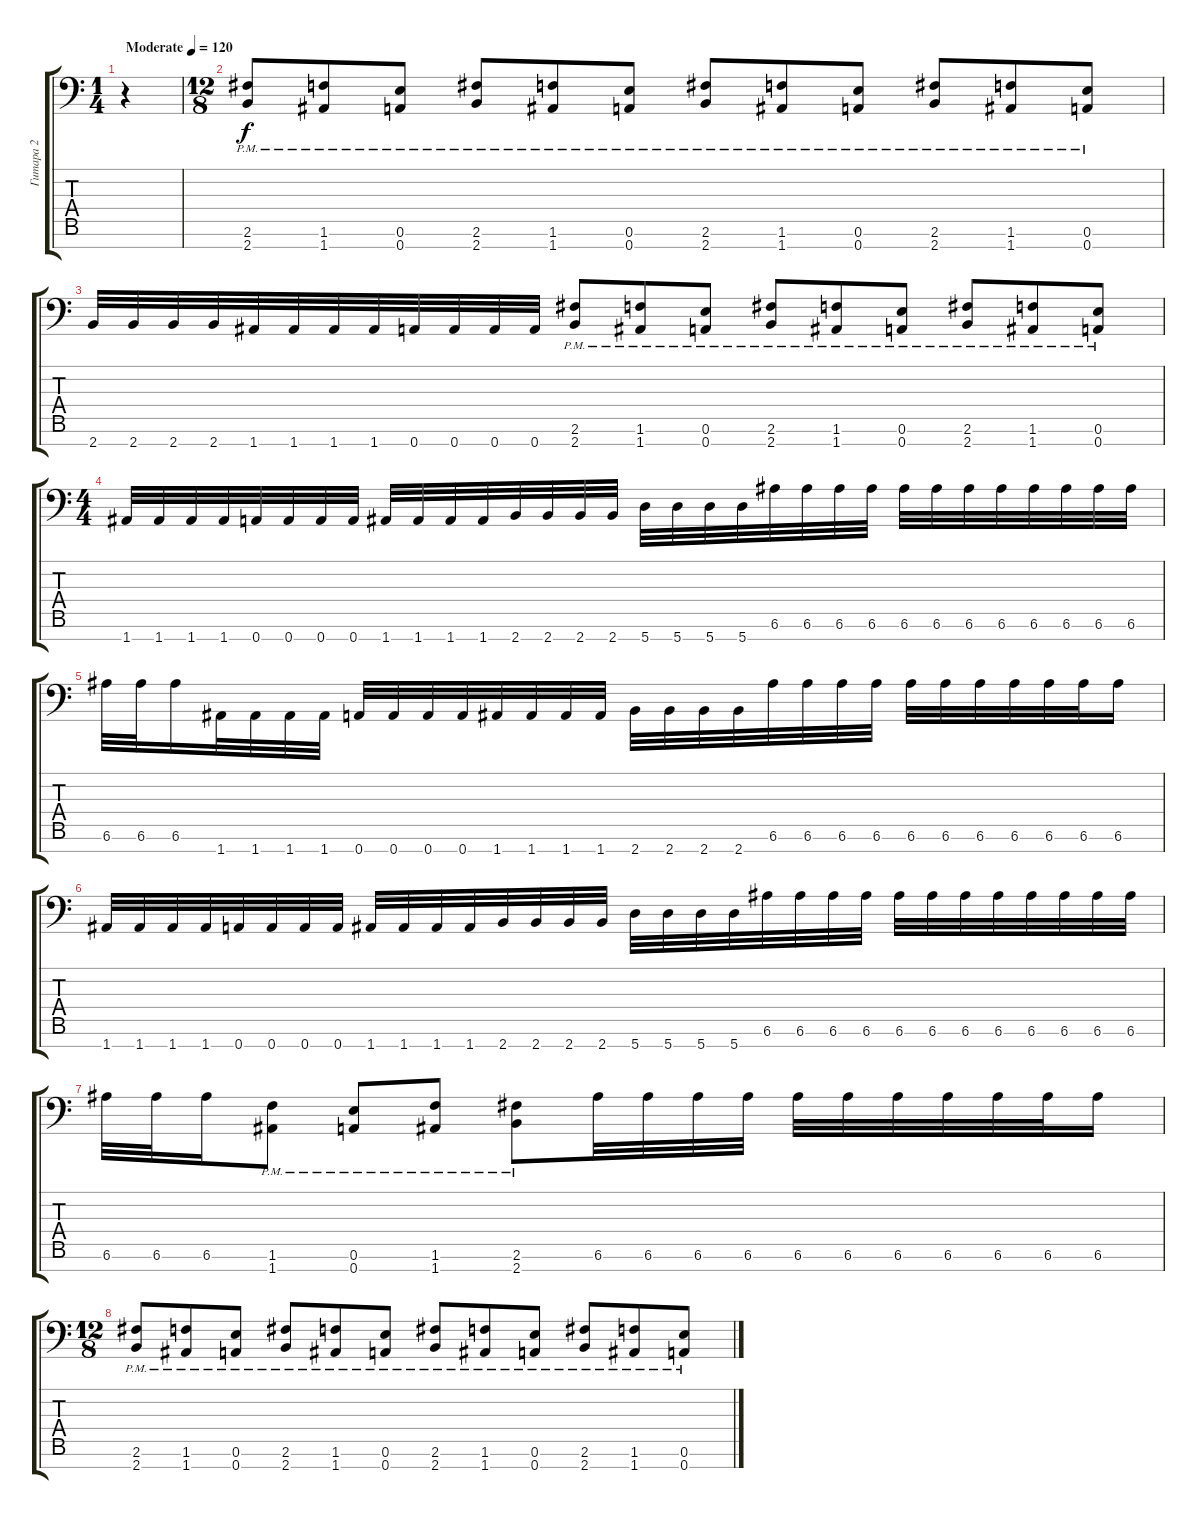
\track ("Гитара 2" "Гитара 2") {instrument distortionguitar}
\staff {score tabs}
\tuning (E4 B3 G3 D3 A2 E2 A1) {hide}
\ts (1 4)
\tempo (120 "Moderate")
\clef f4
\ks c
r.4{dy f instrument distortionguitar} |
\ts (12 8)
(2.6{pm} 2.7{pm}).8 (1.6{pm} 1.7{pm}).8 (0.6{pm} 0.7{pm}).8 (2.6{pm} 2.7{pm}).8 (1.6{pm} 1.7{pm}).8 (0.6{pm} 0.7{pm}).8 (2.6{pm} 2.7{pm}).8 (1.6{pm} 1.7{pm}).8 (0.6{pm} 0.7{pm}).8 (2.6{pm} 2.7{pm}).8 (1.6{pm} 1.7{pm}).8 (0.6{pm} 0.7{pm}).8 |
2.7.32 2.7.32 2.7.32 2.7.32 1.7.32 1.7.32 1.7.32 1.7.32 0.7.32 0.7.32 0.7.32 0.7.32 (2.6{pm} 2.7{pm}).8 (1.6{pm} 1.7{pm}).8 (0.6{pm} 0.7{pm}).8 (2.6{pm} 2.7{pm}).8 (1.6{pm} 1.7{pm}).8 (0.6{pm} 0.7{pm}).8 (2.6{pm} 2.7{pm}).8 (1.6{pm} 1.7{pm}).8 (0.6{pm} 0.7{pm}).8 |
\ts (4 4)
1.7.32 1.7.32 1.7.32 1.7.32 0.7.32 0.7.32 0.7.32 0.7.32 1.7.32 1.7.32 1.7.32 1.7.32 2.7.32 2.7.32 2.7.32 2.7.32 5.7.32 5.7.32 5.7.32 5.7.32 6.6.32 6.6.32 6.6.32 6.6.32 6.6.32 6.6.32 6.6.32 6.6.32 6.6.32 6.6.32 6.6.32 6.6.32 |
6.6.32 6.6.32 6.6.16 1.7.32 1.7.32 1.7.32 1.7.32 0.7.32 0.7.32 0.7.32 0.7.32 1.7.32 1.7.32 1.7.32 1.7.32 2.7.32 2.7.32 2.7.32 2.7.32 6.6.32 6.6.32 6.6.32 6.6.32 6.6.32 6.6.32 6.6.32 6.6.32 6.6.32 6.6.32 6.6.16 |
1.7.32 1.7.32 1.7.32 1.7.32 0.7.32 0.7.32 0.7.32 0.7.32 1.7.32 1.7.32 1.7.32 1.7.32 2.7.32 2.7.32 2.7.32 2.7.32 5.7.32 5.7.32 5.7.32 5.7.32 6.6.32 6.6.32 6.6.32 6.6.32 6.6.32 6.6.32 6.6.32 6.6.32 6.6.32 6.6.32 6.6.32 6.6.32 |
6.6.32 6.6.32 6.6.16 (1.6{pm} 1.7{pm}).8 (0.6{pm} 0.7{pm}).8 (1.6{pm} 1.7{pm}).8 (2.6{pm} 2.7{pm}).8 6.6.32 6.6.32 6.6.32 6.6.32 6.6.32 6.6.32 6.6.32 6.6.32 6.6.32 6.6.32 6.6.16 |
\ts (12 8)
(2.6{pm} 2.7{pm}).8 (1.6{pm} 1.7{pm}).8 (0.6{pm} 0.7{pm}).8 (2.6{pm} 2.7{pm}).8 (1.6{pm} 1.7{pm}).8 (0.6{pm} 0.7{pm}).8 (2.6{pm} 2.7{pm}).8 (1.6{pm} 1.7{pm}).8 (0.6{pm} 0.7{pm}).8 (2.6{pm} 2.7{pm}).8 (1.6{pm} 1.7{pm}).8 (0.6{pm} 0.7{pm}).8
